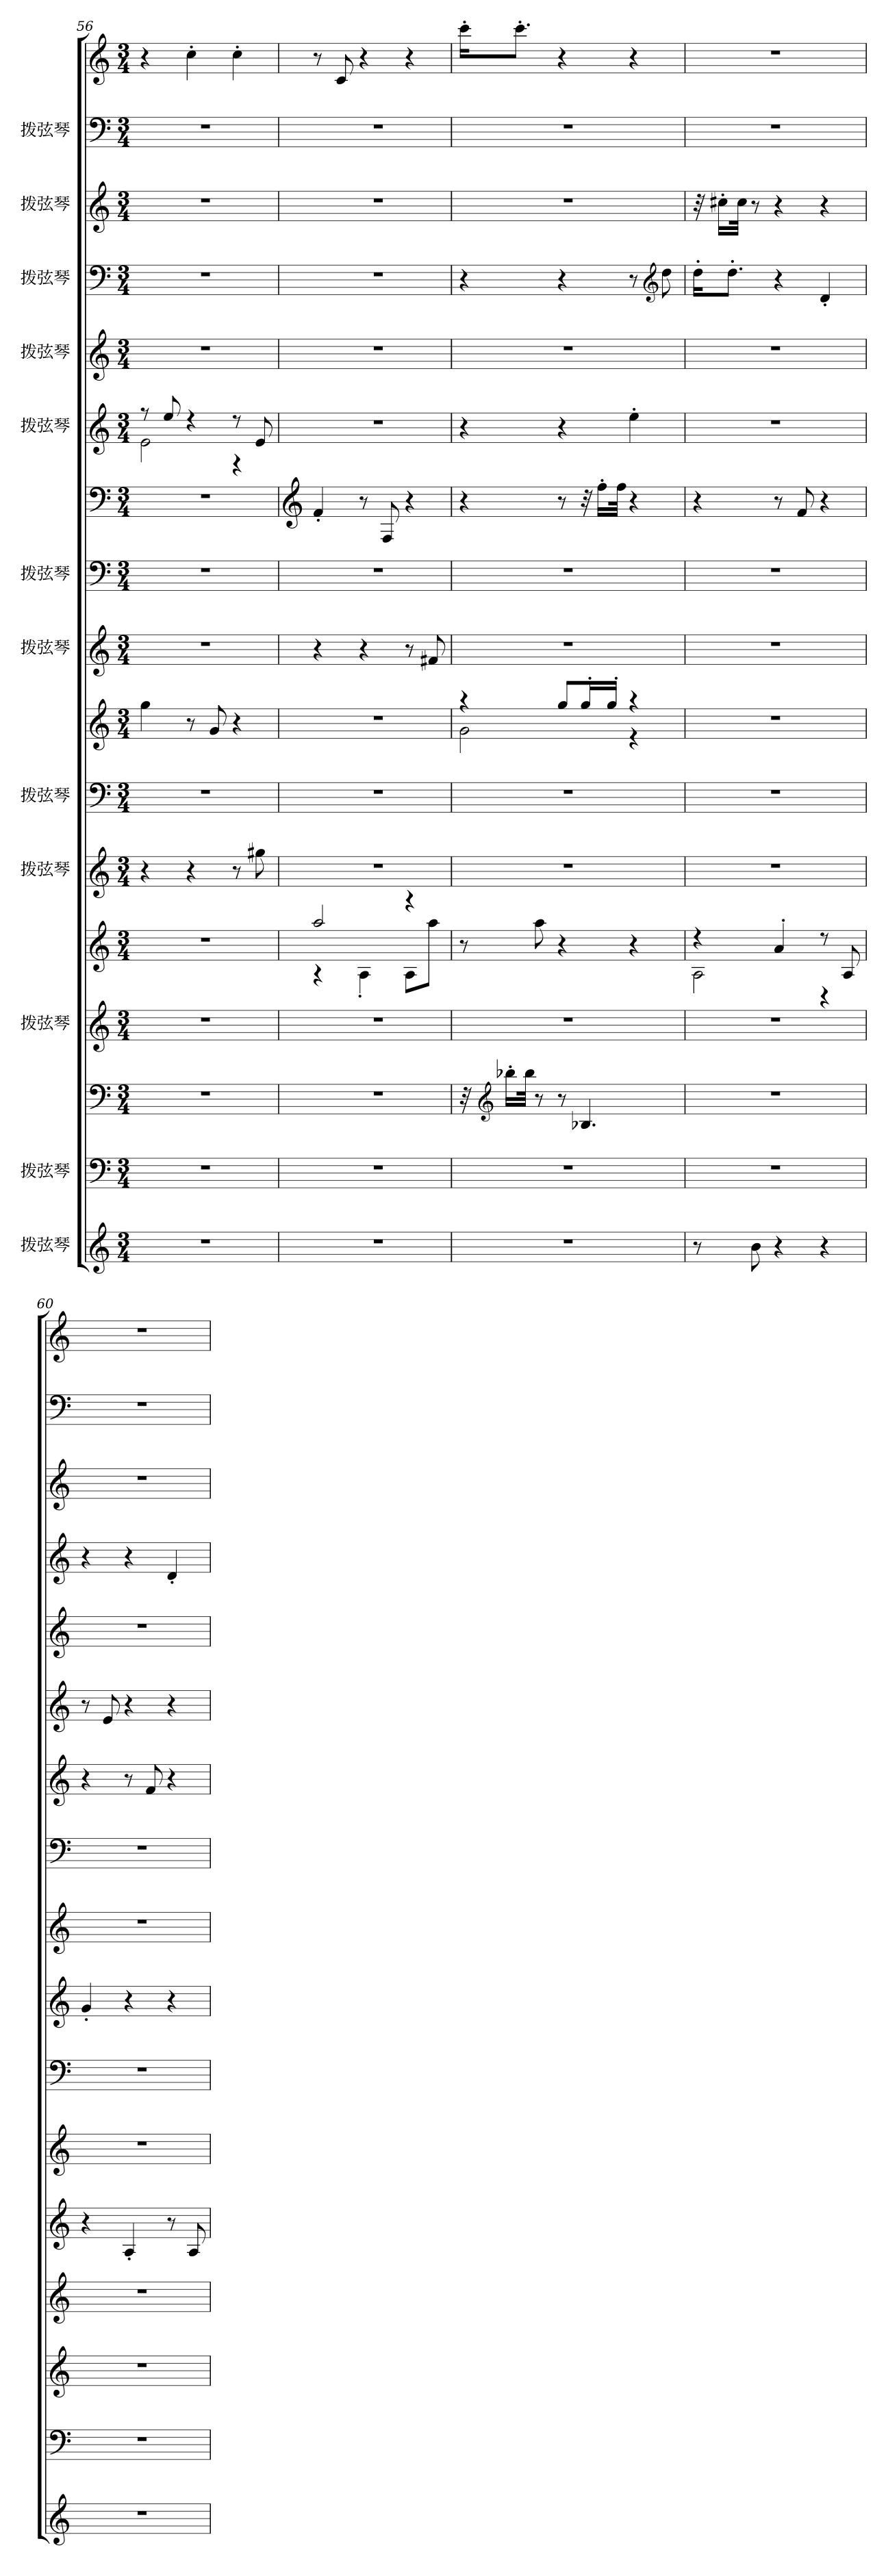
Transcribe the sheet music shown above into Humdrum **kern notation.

**kern	**kern	**kern	**kern	**kern	**kern	**kern	**kern	**kern	**kern	**kern	**kern	**kern	**kern	**kern	**kern	**kern
*part12	*part11	*part11	*part10	*part10	*part9	*part8	*part8	*part7	*part6	*part6	*part5	*part4	*part3	*part2	*part1	*part1
*staff17	*staff16	*staff15	*staff14	*staff13	*staff12	*staff11	*staff10	*staff9	*staff8	*staff7	*staff6	*staff5	*staff4	*staff3	*staff2	*staff1
*I"拨弦琴	*I"拨弦琴	*	*I"拨弦琴	*	*I"拨弦琴	*I"拨弦琴	*	*I"拨弦琴	*I"拨弦琴	*	*I"拨弦琴	*I"拨弦琴	*I"拨弦琴	*I"拨弦琴	*I"拨弦琴	*
*clefG2	*clefF4	*clefF4	*clefG2	*clefG2	*clefG2	*clefF4	*clefG2	*clefG2	*clefF4	*clefF4	*clefG2	*clefG2	*clefF4	*clefG2	*clefF4	*clefG2
*k[]	*k[]	*k[]	*k[]	*k[]	*k[]	*k[]	*k[]	*k[]	*k[]	*k[]	*k[]	*k[]	*k[]	*k[]	*k[]	*k[]
*M3/4	*M3/4	*M3/4	*M3/4	*M3/4	*M3/4	*M3/4	*M3/4	*M3/4	*M3/4	*M3/4	*M3/4	*M3/4	*M3/4	*M3/4	*M3/4	*M3/4
=56	=56	=56	=56	=56	=56	=56	=56	=56	=56	=56	=56	=56	=56	=56	=56	=56
*	*	*	*	*	*	*	*	*	*	*	*^	*	*	*	*	*
2.r	2.r	2.r	2.r	2.r	4r	2.r	4gg\	2.r	2.r	2.r	8r	2e\	2.r	2.r	2.r	2.r	4r
.	.	.	.	.	.	.	.	.	.	.	8ee/	.	.	.	.	.	.
.	.	.	.	.	4r	.	8r	.	.	.	4r	.	.	.	.	.	4cc'\
.	.	.	.	.	.	.	8g/	.	.	.	.	.	.	.	.	.	.
.	.	.	.	.	8r	.	4r	.	.	.	8r	4r	.	.	.	.	4cc'\
.	.	.	.	.	8gg#X\	.	.	.	.	.	8e/	.	.	.	.	.	.
*	*	*	*	*	*	*	*	*	*	*	*v	*v	*	*	*	*	*
=57	=57	=57	=57	=57	=57	=57	=57	=57	=57	=57	=57	=57	=57	=57	=57	=57
*	*	*	*	*	*	*	*	*	*	*clefG2	*	*	*	*	*	*
*	*	*	*	*^	*	*	*	*	*	*	*	*	*	*	*	*
2.r	2.r	2.r	2.r	2aa/	4r	2.r	2.r	2.r	4r	2.r	4f'/	2.r	2.r	2.r	2.r	2.r	8r
.	.	.	.	.	.	.	.	.	.	.	.	.	.	.	.	.	8c/
.	.	.	.	.	4A'\	.	.	.	4r	.	8r	.	.	.	.	.	4r
.	.	.	.	.	.	.	.	.	.	.	8F/	.	.	.	.	.	.
.	.	.	.	4r	8A\L	.	.	.	8r	.	4r	.	.	.	.	.	4r
.	.	.	.	.	8aa\J	.	.	.	8f#X/	.	.	.	.	.	.	.	.
*	*	*	*	*v	*v	*	*	*	*	*	*	*	*	*	*	*	*
!!LO:PB:g=z
=58	=58	=58	=58	=58	=58	=58	=58	=58	=58	=58	=58	=58	=58	=58	=58	=58
*	*	*	*	*	*	*	*^	*	*	*	*	*	*	*	*	*
2.r	2.r	32r	2.r	8r	2.r	2.r	4r	2g\	2.r	2.r	4r	4r	2.r	4r	2.r	2.r	16ccc'\KL
*	*	*clefG2	*	*	*	*	*	*	*	*	*	*	*	*	*	*	*
.	.	16bb-X'\LL	.	.	.	.	.	.	.	.	.	.	.	.	.	.	.
.	.	.	.	.	.	.	.	.	.	.	.	.	.	.	.	.	8.ccc'\J
.	.	32bb-\JJk	.	.	.	.	.	.	.	.	.	.	.	.	.	.	.
.	.	8r	.	8aa\	.	.	.	.	.	.	.	.	.	.	.	.	.
.	.	8r	.	4r	.	.	8gg/L	.	.	.	8r	4r	.	4r	.	.	4r
.	.	4.B-X/	.	.	.	.	16gg'/L	.	.	.	32r	.	.	.	.	.	.
.	.	.	.	.	.	.	.	.	.	.	16ff'\LL	.	.	.	.	.	.
.	.	.	.	.	.	.	16gg'/JJ	.	.	.	.	.	.	.	.	.	.
.	.	.	.	.	.	.	.	.	.	.	32ff\JJk	.	.	.	.	.	.
.	.	.	.	4r	.	.	4r	4r	.	.	4r	4ee'\	.	8r	.	.	4r
*	*	*	*	*	*	*	*	*	*	*	*	*	*	*clefG2	*	*	*
.	.	.	.	.	.	.	.	.	.	.	.	.	.	8dd\	.	.	.
*	*	*	*	*	*	*	*v	*v	*	*	*	*	*	*	*	*	*
=59	=59	=59	=59	=59	=59	=59	=59	=59	=59	=59	=59	=59	=59	=59	=59	=59
*	*	*	*	*^	*	*	*	*	*	*	*	*	*	*	*	*
8r	2.r	2.r	2.r	4r	2A\	2.r	2.r	2.r	2.r	2.r	4r	2.r	2.r	16dd'\KL	32r	2.r	2.r
.	.	.	.	.	.	.	.	.	.	.	.	.	.	.	16cc#X'\LL	.	.
.	.	.	.	.	.	.	.	.	.	.	.	.	.	8.dd'\J	.	.	.
.	.	.	.	.	.	.	.	.	.	.	.	.	.	.	32cc#\JJk	.	.
8b\	.	.	.	.	.	.	.	.	.	.	.	.	.	.	8r	.	.
4r	.	.	.	4a'/	.	.	.	.	.	.	8r	.	.	4r	4r	.	.
.	.	.	.	.	.	.	.	.	.	.	8f/	.	.	.	.	.	.
4r	.	.	.	8r	4r	.	.	.	.	.	4r	.	.	4d'/	4r	.	.
.	.	.	.	8A/	.	.	.	.	.	.	.	.	.	.	.	.	.
*	*	*	*	*v	*v	*	*	*	*	*	*	*	*	*	*	*	*
=60	=60	=60	=60	=60	=60	=60	=60	=60	=60	=60	=60	=60	=60	=60	=60	=60
2.r	2.r	2.r	2.r	4r	2.r	2.r	4g'/	2.r	2.r	4r	8r	2.r	4r	2.r	2.r	2.r
.	.	.	.	.	.	.	.	.	.	.	8e/	.	.	.	.	.
.	.	.	.	4A'/	.	.	4r	.	.	8r	4r	.	4r	.	.	.
.	.	.	.	.	.	.	.	.	.	8f/	.	.	.	.	.	.
.	.	.	.	8r	.	.	4r	.	.	4r	4r	.	4d'/	.	.	.
.	.	.	.	8A/	.	.	.	.	.	.	.	.	.	.	.	.
=	=	=	=	=	=	=	=	=	=	=	=	=	=	=	=	=
*-	*-	*-	*-	*-	*-	*-	*-	*-	*-	*-	*-	*-	*-	*-	*-	*-
